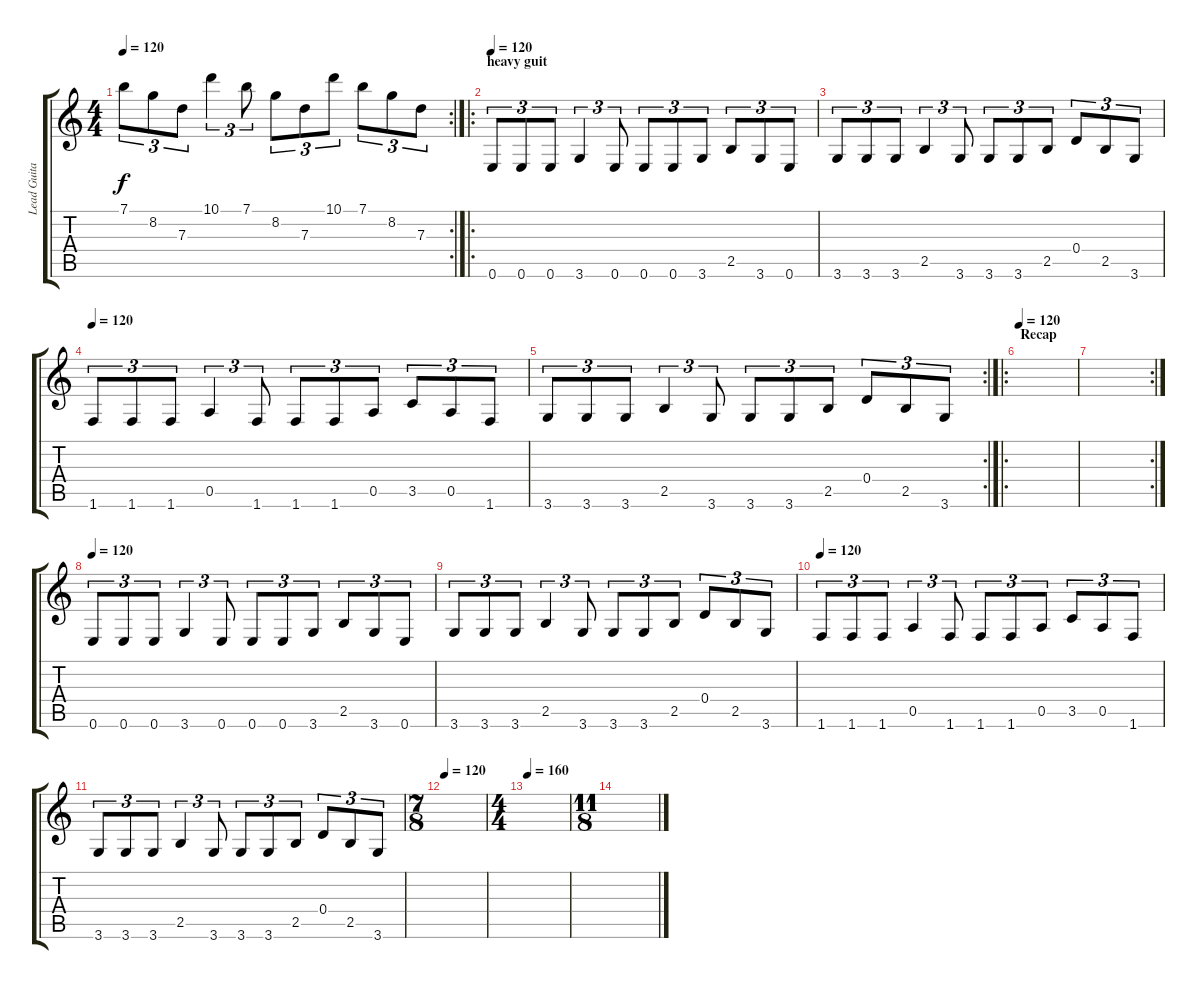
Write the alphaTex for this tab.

\track ("Lead Guitar" "Lead Guita") {instrument distortionguitar}
\staff {score tabs}
\tuning (E4 B3 G3 D3 A2 E2) {hide}
\rc 2
\ts (4 4)
\tempo 120
\clef g2
\ks c
7.1.8{tu (3 2) dy f} 8.2.8{tu (3 2)} 7.3.8{tu (3 2)} 10.1.4{tu (3 2)} 7.1.8{tu (3 2)} 8.2.8{tu (3 2)} 7.3.8{tu (3 2)} 10.1.8{tu (3 2)} 7.1.8{tu (3 2)} 8.2.8{tu (3 2)} 7.3.8{tu (3 2)} |
\ro
\section ("" "heavy guit")
\tempo 120
0.6.8{tu (3 2) instrument distortionguitar} 0.6.8{tu (3 2)} 0.6.8{tu (3 2)} 3.6.4{tu (3 2)} 0.6.8{tu (3 2)} 0.6.8{tu (3 2)} 0.6.8{tu (3 2)} 3.6.8{tu (3 2)} 2.5.8{tu (3 2)} 3.6.8{tu (3 2)} 0.6.8{tu (3 2)} |
3.6.8{tu (3 2)} 3.6.8{tu (3 2)} 3.6.8{tu (3 2)} 2.5.4{tu (3 2)} 3.6.8{tu (3 2)} 3.6.8{tu (3 2)} 3.6.8{tu (3 2)} 2.5.8{tu (3 2)} 0.4.8{tu (3 2)} 2.5.8{tu (3 2)} 3.6.8{tu (3 2)} |
\tempo 120
1.6.8{tu (3 2)} 1.6.8{tu (3 2)} 1.6.8{tu (3 2)} 0.5.4{tu (3 2)} 1.6.8{tu (3 2)} 1.6.8{tu (3 2)} 1.6.8{tu (3 2)} 0.5.8{tu (3 2)} 3.5.8{tu (3 2)} 0.5.8{tu (3 2)} 1.6.8{tu (3 2)} |
\rc 2
3.6.8{tu (3 2)} 3.6.8{tu (3 2)} 3.6.8{tu (3 2)} 2.5.4{tu (3 2)} 3.6.8{tu (3 2)} 3.6.8{tu (3 2)} 3.6.8{tu (3 2)} 2.5.8{tu (3 2)} 0.4.8{tu (3 2)} 2.5.8{tu (3 2)} 3.6.8{tu (3 2)} |
\ro
\section ("" "Recap")
\tempo 120
|
\rc 2
|
\tempo 120
0.6.8{tu (3 2) instrument distortionguitar} 0.6.8{tu (3 2)} 0.6.8{tu (3 2)} 3.6.4{tu (3 2)} 0.6.8{tu (3 2)} 0.6.8{tu (3 2)} 0.6.8{tu (3 2)} 3.6.8{tu (3 2)} 2.5.8{tu (3 2)} 3.6.8{tu (3 2)} 0.6.8{tu (3 2)} |
3.6.8{tu (3 2)} 3.6.8{tu (3 2)} 3.6.8{tu (3 2)} 2.5.4{tu (3 2)} 3.6.8{tu (3 2)} 3.6.8{tu (3 2)} 3.6.8{tu (3 2)} 2.5.8{tu (3 2)} 0.4.8{tu (3 2)} 2.5.8{tu (3 2)} 3.6.8{tu (3 2)} |
\tempo 120
1.6.8{tu (3 2)} 1.6.8{tu (3 2)} 1.6.8{tu (3 2)} 0.5.4{tu (3 2)} 1.6.8{tu (3 2)} 1.6.8{tu (3 2)} 1.6.8{tu (3 2)} 0.5.8{tu (3 2)} 3.5.8{tu (3 2)} 0.5.8{tu (3 2)} 1.6.8{tu (3 2)} |
3.6.8{tu (3 2)} 3.6.8{tu (3 2)} 3.6.8{tu (3 2)} 2.5.4{tu (3 2)} 3.6.8{tu (3 2)} 3.6.8{tu (3 2)} 3.6.8{tu (3 2)} 2.5.8{tu (3 2)} 0.4.8{tu (3 2)} 2.5.8{tu (3 2)} 3.6.8{tu (3 2)} |
\ts (7 8)
\tempo 120
|
\ts (4 4)
\tempo 160
|
\ts (11 8)
